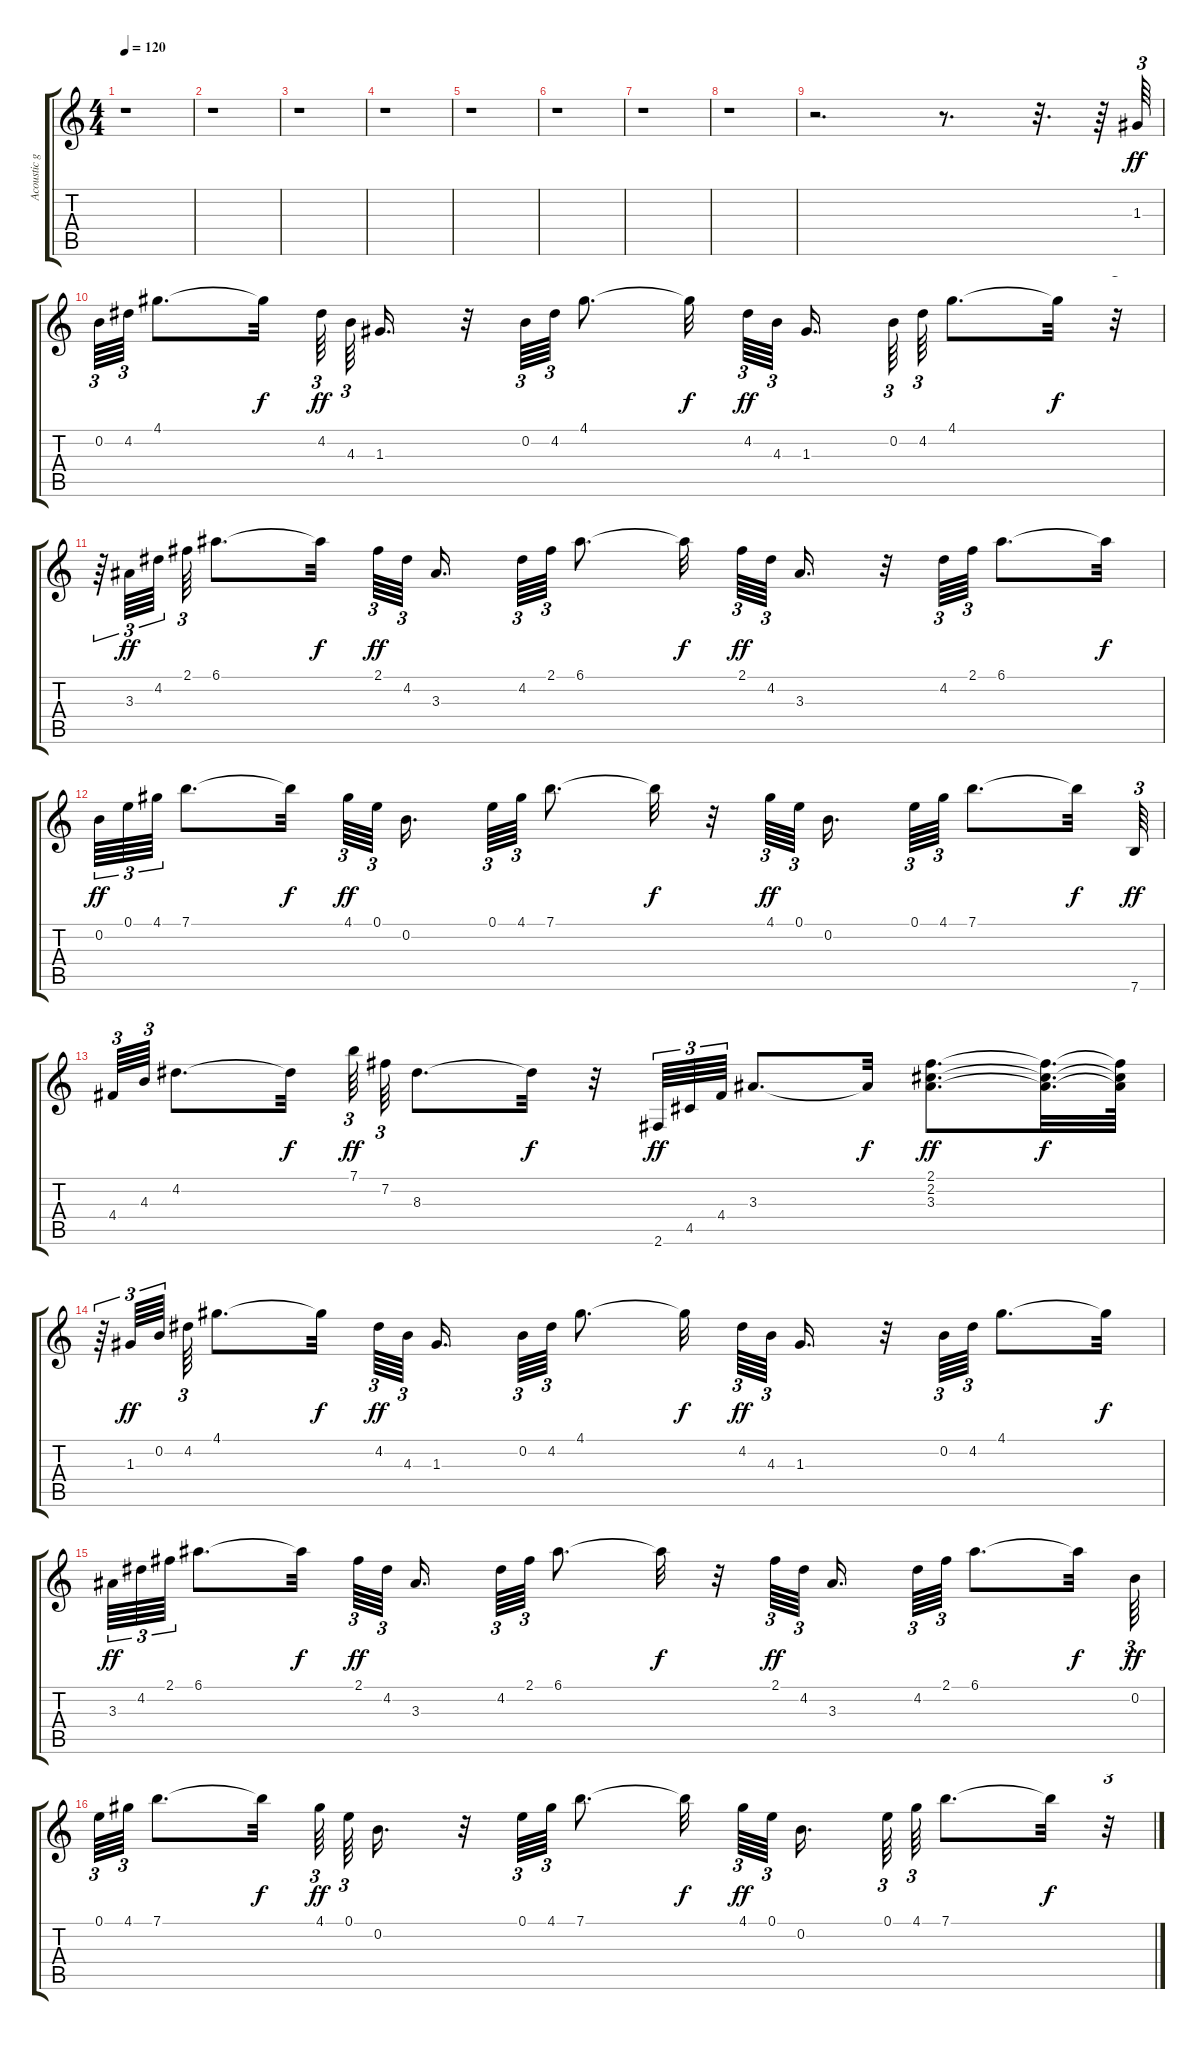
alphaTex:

\track ("Acoustic guitar" "Acoustic g") {instrument acousticguitarsteel}
\staff {score tabs}
\tuning (E4 B3 G3 D3 A2 E2) {hide}
\ts (4 4)
\tempo 120
\clef g2
\ks c
r.1{dy f} |
r.1 |
r.1 |
r.1 |
r.1 |
r.1 |
r.1 |
r.1 |
r.2{d} r.8{d} r.32{d} r.64 1.3.64{tu (3 2) dy ff} |
0.2.64{tu (3 2)} 4.2.64{tu (3 2)} 4.1.8{d} 4.1{t}.32{dy f} 4.2.64{tu (3 2) dy ff} 4.3.64{tu (3 2)} 1.3.16{d} r.32 0.2.64{tu (3 2)} 4.2.64{tu (3 2)} 4.1.8{d} 4.1{t}.32{dy f beam splitsecondary} 4.2.64{tu (3 2) dy ff} 4.3.64{tu (3 2) beam splitsecondary} 1.3.16{d} 0.2.64{tu (3 2)} 4.2.64{tu (3 2)} 4.1.8{d} 4.1{t}.32{dy f} r.32{tu (3 2)} |
r.64{tu (3 2)} 3.3.64{tu (3 2) dy ff} 4.2.64{tu (3 2) beam splitsecondary} 2.1.64{tu (3 2)} 6.1.8{d} 6.1{t}.32{dy f} 2.1.64{tu (3 2) dy ff} 4.2.64{tu (3 2) beam splitsecondary} 3.3.16{d beam splitsecondary} 4.2.64{tu (3 2)} 2.1.64{tu (3 2)} 6.1.8{d} 6.1{t}.32{dy f beam splitsecondary} 2.1.64{tu (3 2) dy ff} 4.2.64{tu (3 2) beam splitsecondary} 3.3.16{d} r.32 4.2.64{tu (3 2)} 2.1.64{tu (3 2)} 6.1.8{d} 6.1{t}.32{dy f} |
0.2.64{tu (3 2) dy ff} 0.1.64{tu (3 2)} 4.1.64{tu (3 2)} 7.1.8{d} 7.1{t}.32{dy f} 4.1.64{tu (3 2) dy ff} 0.1.64{tu (3 2) beam splitsecondary} 0.2.16{d beam splitsecondary} 0.1.64{tu (3 2)} 4.1.64{tu (3 2)} 7.1.8{d} 7.1{t}.32{dy f} r.32 4.1.64{tu (3 2) dy ff} 0.1.64{tu (3 2) beam splitsecondary} 0.2.16{d} 0.1.64{tu (3 2)} 4.1.64{tu (3 2)} 7.1.8{d} 7.1{t}.32{dy f} 7.6.64{tu (3 2) dy ff} |
4.4.64{tu (3 2)} 4.3.64{tu (3 2)} 4.2.8{d} 4.2{t}.32{dy f} 7.1.64{tu (3 2) dy ff} 7.2.64{tu (3 2)} 8.3.8{d} 8.3{t}.32{dy f} r.32 2.6.64{tu (3 2) dy ff} 4.5.64{tu (3 2)} 4.4.64{tu (3 2)} 3.3.8{d} 3.3{t}.32{dy f} (2.1 2.2 3.3).8{d dy ff} (2.1{t} 2.2{t} 3.3{t}).32{d dy f} (2.1{t} 2.2{t} 3.3{t}).64 |
r.64{tu (3 2)} 1.3.64{tu (3 2) dy ff} 0.2.64{tu (3 2) beam splitsecondary} 4.2.64{tu (3 2)} 4.1.8{d} 4.1{t}.32{dy f} 4.2.64{tu (3 2) dy ff} 4.3.64{tu (3 2) beam splitsecondary} 1.3.16{d beam splitsecondary} 0.2.64{tu (3 2)} 4.2.64{tu (3 2)} 4.1.8{d} 4.1{t}.32{dy f beam splitsecondary} 4.2.64{tu (3 2) dy ff} 4.3.64{tu (3 2) beam splitsecondary} 1.3.16{d} r.32 0.2.64{tu (3 2)} 4.2.64{tu (3 2)} 4.1.8{d} 4.1{t}.32{dy f} |
3.3.64{tu (3 2) dy ff} 4.2.64{tu (3 2)} 2.1.64{tu (3 2)} 6.1.8{d} 6.1{t}.32{dy f} 2.1.64{tu (3 2) dy ff} 4.2.64{tu (3 2) beam splitsecondary} 3.3.16{d beam splitsecondary} 4.2.64{tu (3 2)} 2.1.64{tu (3 2)} 6.1.8{d} 6.1{t}.32{dy f} r.32 2.1.64{tu (3 2) dy ff} 4.2.64{tu (3 2) beam splitsecondary} 3.3.16{d} 4.2.64{tu (3 2)} 2.1.64{tu (3 2)} 6.1.8{d} 6.1{t}.32{dy f} 0.2.64{tu (3 2) dy ff} |
0.1.64{tu (3 2)} 4.1.64{tu (3 2)} 7.1.8{d} 7.1{t}.32{dy f} 4.1.64{tu (3 2) dy ff} 0.1.64{tu (3 2)} 0.2.16{d} r.32 0.1.64{tu (3 2)} 4.1.64{tu (3 2)} 7.1.8{d} 7.1{t}.32{dy f beam splitsecondary} 4.1.64{tu (3 2) dy ff} 0.1.64{tu (3 2) beam splitsecondary} 0.2.16{d} 0.1.64{tu (3 2)} 4.1.64{tu (3 2)} 7.1.8{d} 7.1{t}.32{dy f} r.32{tu (3 2)}
